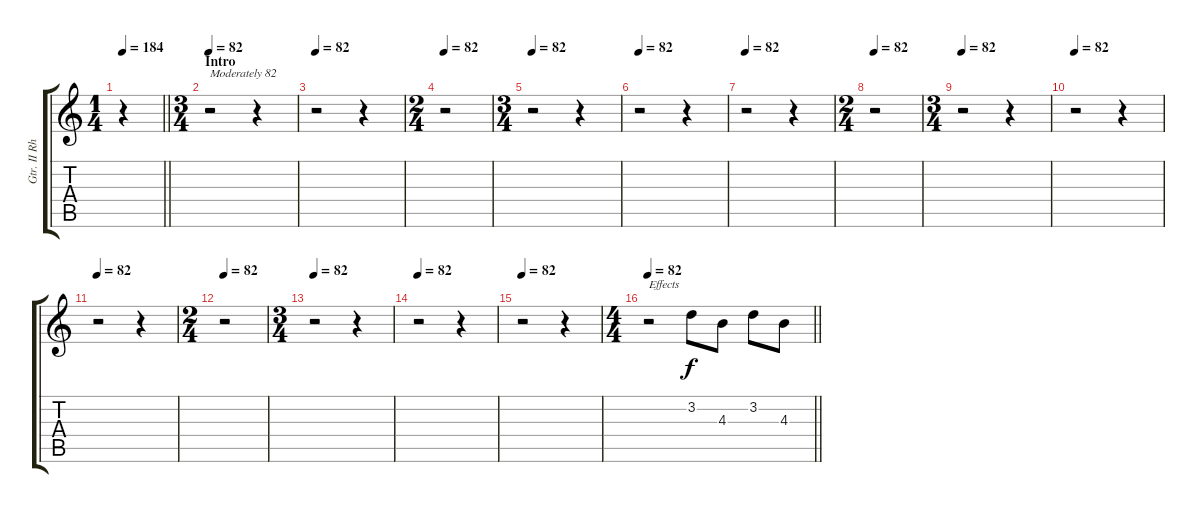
\track ("Gtr. II Rhytm" "Gtr. II Rh") {instrument distortionguitar}
\staff {score tabs}
\tuning (E4 B3 G3 D3 A2 E2) {hide}
\ts (1 4)
\tempo 184
\clef g2
\barLineRight lightlight
\ks c
r.4{dy f instrument distortionguitar} |
\ts (3 4)
\section ("" "Intro")
\tempo 82
r.2{txt "Moderately 82"} r.4 |
\tempo 82
r.2 r.4 |
\ts (2 4)
\tempo 82
r.2 |
\ts (3 4)
\tempo 82
r.2 r.4 |
\tempo 82
r.2 r.4 |
\tempo 82
r.2 r.4 |
\ts (2 4)
\tempo 82
r.2 |
\ts (3 4)
\tempo 82
r.2 r.4 |
\tempo 82
r.2 r.4 |
\tempo 82
r.2 r.4 |
\ts (2 4)
\tempo 82
r.2 |
\ts (3 4)
\tempo 82
r.2 r.4 |
\tempo 82
r.2 r.4 |
\tempo 82
r.2 r.4 |
\ts (4 4)
\tempo 82
\barLineRight lightlight
r.2{txt "Effects"} 3.2.8{instrument acousticguitarsteel} 4.3.8 3.2.8 4.3.8
